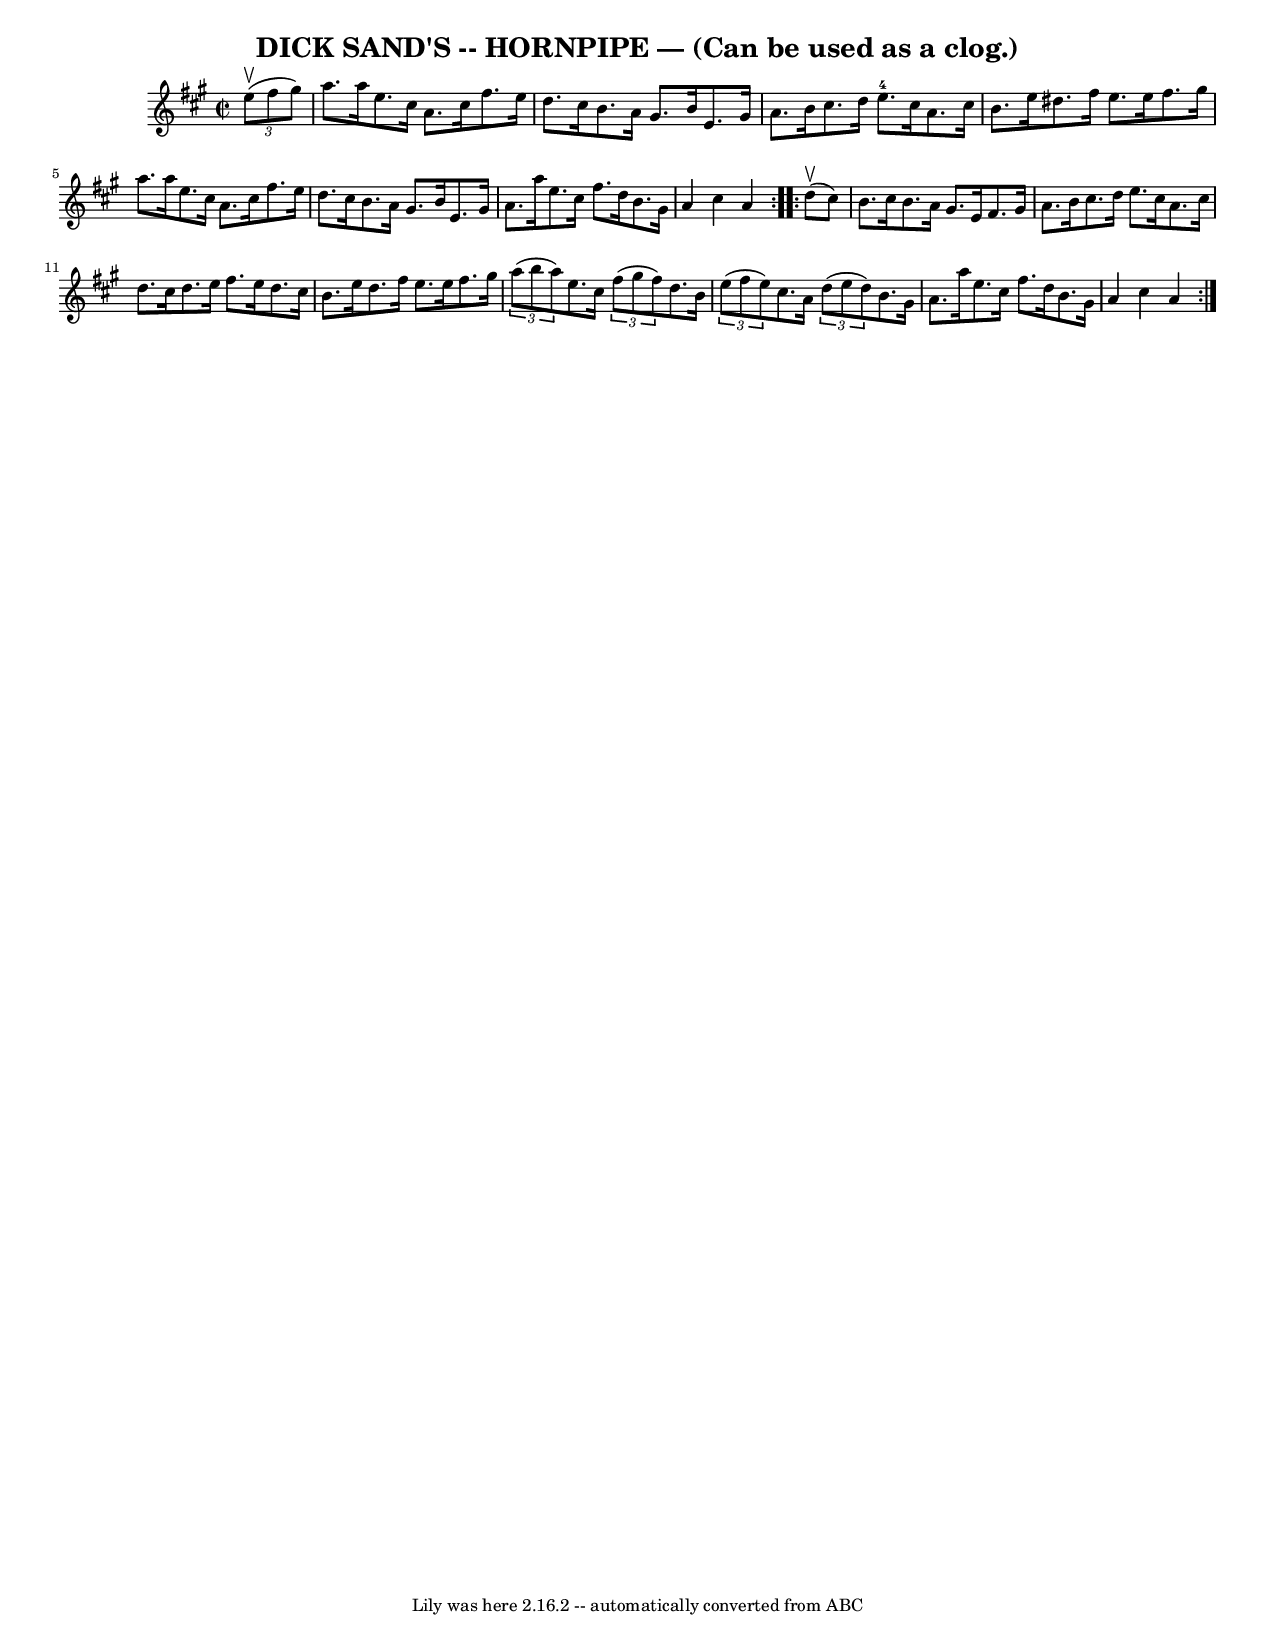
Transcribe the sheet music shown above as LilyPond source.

\version "2.16.2"
\include "Mammoth.ily"
\header {
  %% book = "Ryan's Mammoth Collection of Fiddle Tunes"
  crossRefNumber = "1"
  footnotes = ""
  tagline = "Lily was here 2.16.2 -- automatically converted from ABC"
  title = "DICK SAND'S -- HORNPIPE — (Can be used as a clog.)"

}
voicedefault =  {



  \repeat volta 2 {

    \override Staff.TimeSignature #'style = #'C
    \time 2/2
    \key a \major
    \partial 4

    \times 2/3 { e''8 (^\upbow fs''8 gs''8) }         |
    a''8. a''16 e''8. cs''16 a'8. cs''16 fs''8. e''16     |
    d''8. cs''16 b'8. a'16 gs'8. b'16 e'8. gs'16     |
    a'8. b'16 cs''8. d''16 e''8.-4 cs''16 a'8. cs''16     |
    b'8. e''16 ds''8. fs''16 e''8. e''16 fs''8. gs''16    |  |
    a''8. a''16 e''8. cs''16 a'8. cs''16 fs''8. e''16      |
    d''8. cs''16 b'8. a'16 gs'8. b'16 e'8. gs'16  |
    a'8. a''16 e''8. cs''16 fs''8. d''16 b'8. gs'16     |
    a'4 cs''4 a'4
  }
  \repeat volta 2 {
    d''8 (^\upbow cs''8)         |
    b'8. cs''16 b'8. a'16 gs'8. e'16 fs'8. gs'16     |
    a'8. b'16 cs''8. d''16 e''8. cs''16 a'8. cs''16     |
    d''8. cs''16 d''8. e''16 fs''8. e''16 d''8. cs''16     |
    b'8. e''16 d''8. fs''16 e''8. e''16 fs''8. gs''16     |
    |
    \times 2/3 { a''8 (b''8 a''8)  } e''8. cs''16     		    \times 2/3 { fs''8 (gs''8 fs''8) } d''8. b'16      |

    \times 2/3 { e''8 (fs''8 e''8)  } cs''8. a'16    \times 2/3 { d''8 (e''8 d''8) } b'8. gs'16      |
    a'8. a''16 e''8. cs''16 fs''8. d''16 b'8. gs'16     |
    a'4
    cs''4 a'4
  }

}

\score{
  <<

    \context Staff="default"
    {
      \voicedefault

    }

  >>
  \layout {

  }
  \midi {
  }

}
